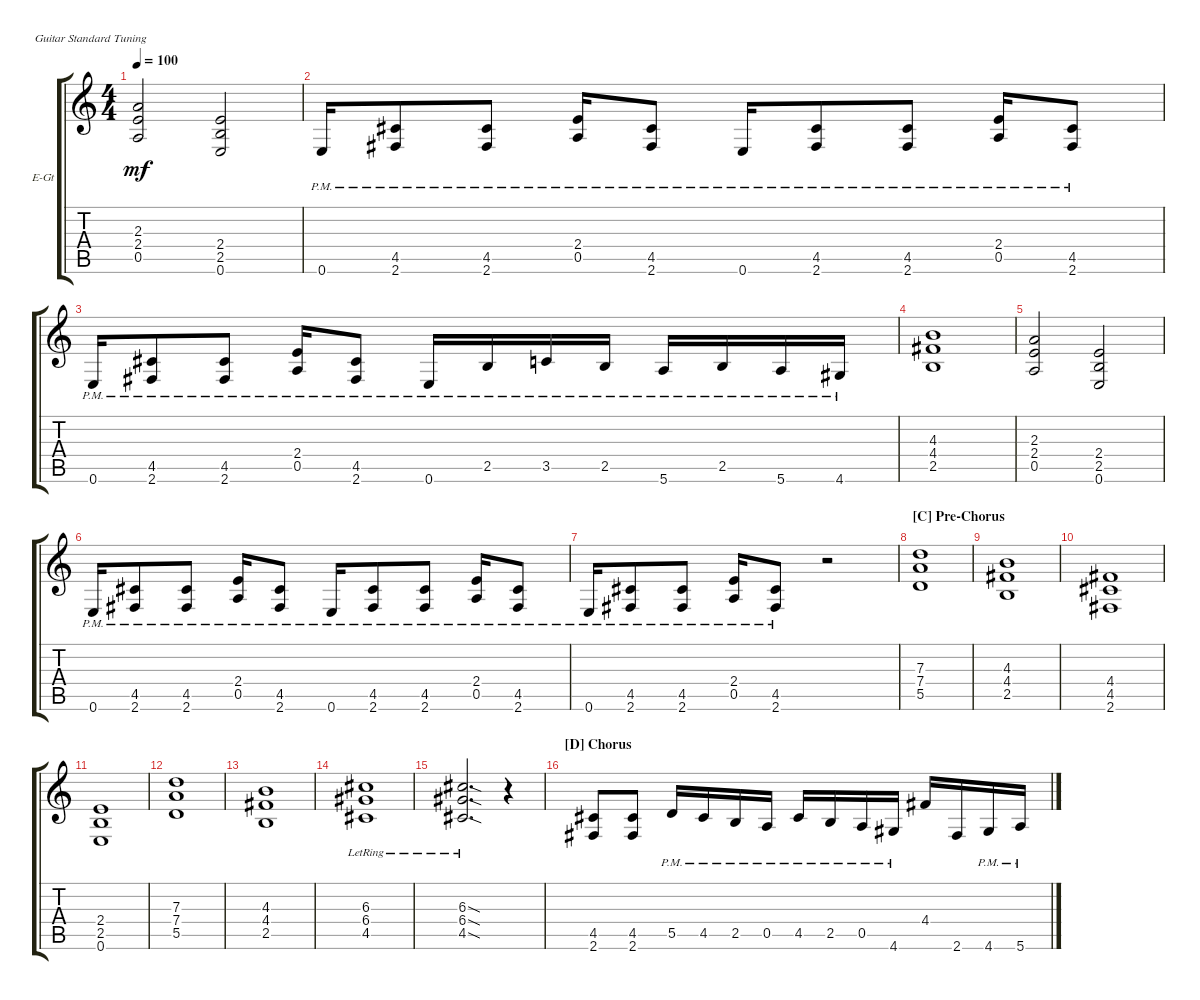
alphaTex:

\defaultSystemsLayout 4
\bracketExtendMode groupsimilarinstruments
\firstSystemTrackNameOrientation horizontal
\otherSystemsTrackNameOrientation horizontal
\track ("Rhythm Guitar" "E-Gt") {instrument overdrivenguitar}
\staff {score tabs}
\tuning (E4 B3 G3 D3 A2 E2)
\ts (4 4)
\tempo 100
\clef g2
\ks c
(0.5 2.4 2.3).2{dy mf} (0.6 2.5 2.4).2 |
0.6{pm}.16 (2.6{pm} 4.5{pm}).8 (2.6{pm} 4.5{pm}).8 (0.5{pm} 2.4{pm}).16 (2.6{pm} 4.5{pm}).8 0.6{pm}.16 (2.6{pm} 4.5{pm}).8 (2.6{pm} 4.5{pm}).8 (0.5{pm} 2.4{pm}).16 (2.6{pm} 4.5{pm}).8 |
0.6{pm}.16 (2.6{pm} 4.5{pm}).8 (2.6{pm} 4.5{pm}).8 (0.5{pm} 2.4{pm}).16 (2.6{pm} 4.5{pm}).8 0.6{pm}.16 2.5{pm}.16 3.5{pm}.16 2.5{pm}.16 5.6{pm}.16 2.5{pm}.16 5.6{pm}.16 4.6{pm}.16 |
(2.5 4.4 4.3).1 |
(0.5 2.4 2.3).2 (0.6 2.5 2.4).2 |
0.6{pm}.16 (2.6{pm} 4.5{pm}).8 (2.6{pm} 4.5{pm}).8 (0.5{pm} 2.4{pm}).16 (2.6{pm} 4.5{pm}).8 0.6{pm}.16 (2.6{pm} 4.5{pm}).8 (2.6{pm} 4.5{pm}).8 (0.5{pm} 2.4{pm}).16 (2.6{pm} 4.5{pm}).8 |
0.6{pm}.16 (2.6{pm} 4.5{pm}).8 (2.6{pm} 4.5{pm}).8 (0.5{pm} 2.4{pm}).16 (2.6{pm} 4.5{pm}).8 r.2 |
\section ("C" "Pre-Chorus")
(5.5 7.4 7.3).1 |
(2.5 4.4 4.3).1 |
(4.5 4.4 2.6).1 |
(0.6 2.5 2.4).1 |
(5.5 7.4 7.3).1 |
(2.5 4.4 4.3).1 |
(4.5{lr} 6.4{lr} 6.3).1 |
(4.5{sod lr} 6.4{sod lr} 6.3{sod}).2{d} r.4 |
\section ("D" "Chorus")
(2.6 4.5).8 (2.6 4.5).8 5.5{pm}.16 4.5{pm}.16 2.5{pm}.16 0.5{pm}.16 4.5{pm}.16 2.5{pm}.16 0.5{pm}.16 4.6{pm}.16 4.4.16 2.6.16 4.6{pm}.16 5.6{pm}.16
